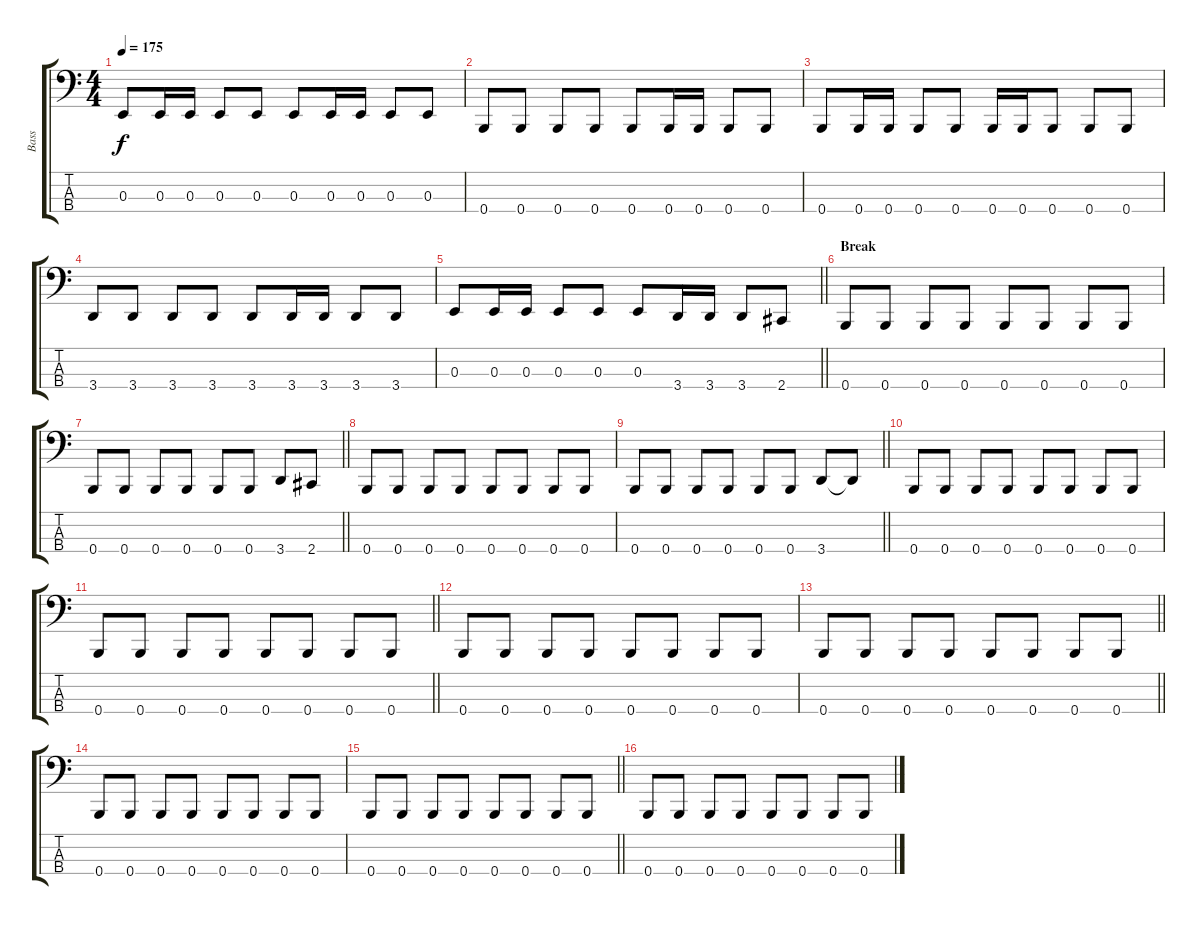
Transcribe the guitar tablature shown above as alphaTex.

\track ("Bass" "Bass") {instrument electricbasspick}
\staff {score tabs}
\tuning (D2 A1 E1 B0) {hide}
\ts (4 4)
\tempo 175
\clef f4
\ks c
0.3.8{dy f} 0.3.16 0.3.16 0.3.8 0.3.8 0.3.8 0.3.16 0.3.16 0.3.8 0.3.8 |
0.4.8 0.4.8 0.4.8 0.4.8 0.4.8 0.4.16 0.4.16 0.4.8 0.4.8 |
0.4.8 0.4.16 0.4.16 0.4.8 0.4.8 0.4.16 0.4.16 0.4.8 0.4.8 0.4.8 |
3.4.8 3.4.8 3.4.8 3.4.8 3.4.8 3.4.16 3.4.16 3.4.8 3.4.8 |
\barLineRight lightlight
0.3.8 0.3.16 0.3.16 0.3.8 0.3.8 0.3.8 3.4.16 3.4.16 3.4.8 2.4.8 |
\section ("" "Break")
0.4.8 0.4.8 0.4.8 0.4.8 0.4.8 0.4.8 0.4.8 0.4.8 |
\barLineRight lightlight
0.4.8 0.4.8 0.4.8 0.4.8 0.4.8 0.4.8 3.4.8 2.4.8 |
0.4.8 0.4.8 0.4.8 0.4.8 0.4.8 0.4.8 0.4.8 0.4.8 |
\barLineRight lightlight
0.4.8 0.4.8 0.4.8 0.4.8 0.4.8 0.4.8 3.4.8 3.4{t}.8 |
0.4.8 0.4.8 0.4.8 0.4.8 0.4.8 0.4.8 0.4.8 0.4.8 |
\barLineRight lightlight
0.4.8 0.4.8 0.4.8 0.4.8 0.4.8 0.4.8 0.4.8 0.4.8 |
0.4.8 0.4.8 0.4.8 0.4.8 0.4.8 0.4.8 0.4.8 0.4.8 |
\barLineRight lightlight
0.4.8 0.4.8 0.4.8 0.4.8 0.4.8 0.4.8 0.4.8 0.4.8 |
0.4.8 0.4.8 0.4.8 0.4.8 0.4.8 0.4.8 0.4.8 0.4.8 |
\barLineRight lightlight
0.4.8 0.4.8 0.4.8 0.4.8 0.4.8 0.4.8 0.4.8 0.4.8 |
0.4.8 0.4.8 0.4.8 0.4.8 0.4.8 0.4.8 0.4.8 0.4.8
